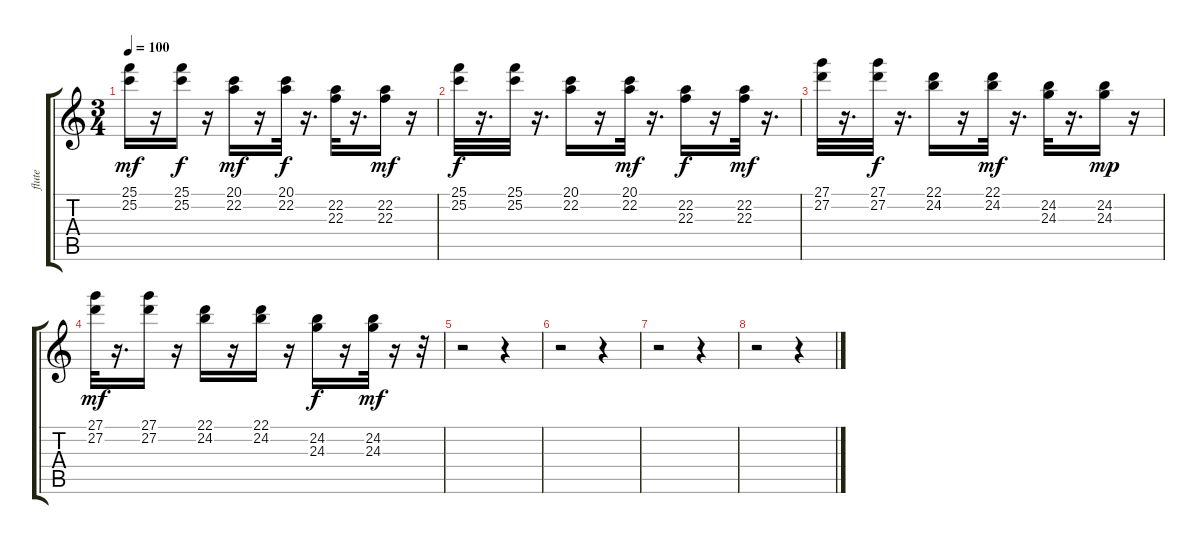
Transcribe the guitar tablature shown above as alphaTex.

\track ("flute" "flute") {instrument flute}
\staff {score tabs}
\tuning (E4 B3 G3 D3 A2 E2) {hide}
\ts (3 4)
\tempo 100
\clef g2
\ks c
(25.1 25.2).16{dy mf} r.16 (25.1 25.2).16{dy f} r.16 (20.1 22.2).16{dy mf} r.16 (20.1 22.2).32{dy f} r.16{d} (22.2 22.3).32 r.16{d} (22.2 22.3).16{dy mf} r.16 |
(25.1 25.2).32{dy f} r.16{d} (25.1 25.2).32 r.16{d} (20.1 22.2).16 r.16 (20.1 22.2).32{dy mf} r.16{d} (22.2 22.3).16{dy f} r.16 (22.2 22.3).32{dy mf} r.16{d} |
(27.1 27.2).32 r.16{d} (27.1 27.2).32{dy f} r.16{d} (22.1 24.2).16 r.16 (22.1 24.2).32{dy mf} r.16{d} (24.2 24.3).32 r.16{d} (24.2 24.3).16{dy mp} r.16 |
(27.1 27.2).32{dy mf} r.16{d} (27.1 27.2).16 r.16 (22.1 24.2).16 r.16 (22.1 24.2).16 r.16 (24.2 24.3).16{dy f} r.16 (24.2 24.3).32{dy mf} r.16 r.32 |
r.2 r.4 |
r.2 r.4 |
r.2 r.4 |
r.2 r.4
